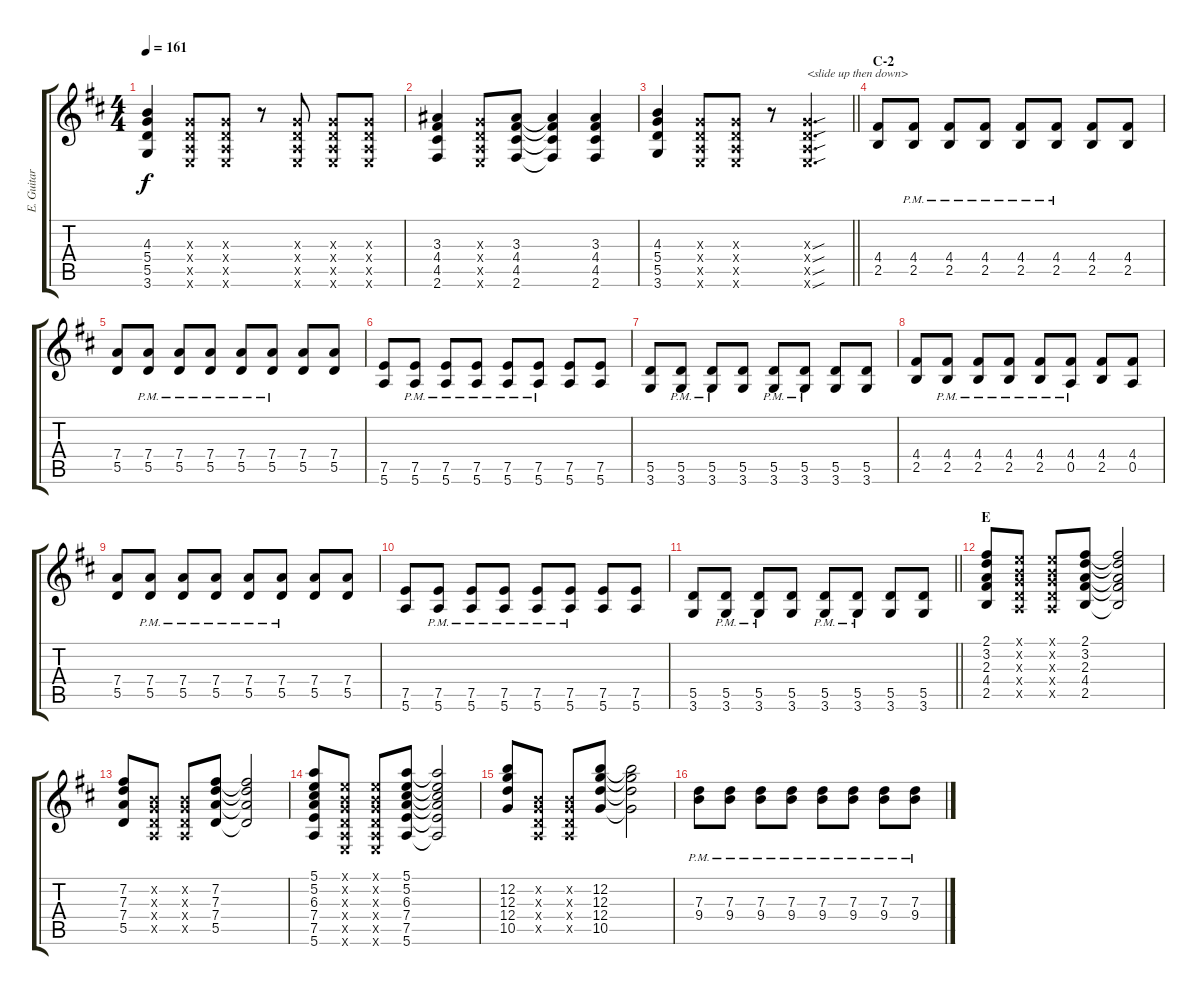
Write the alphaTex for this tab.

\track ("E. Guitar III" "E. Guitar ") {instrument overdrivenguitar}
\staff {score tabs}
\tuning (E4 B3 G3 D3 A2 E2) {hide}
\ts (4 4)
\tempo 161
\clef g2
\ks d
(4.3 5.4 5.5 3.6).4{dy f} (0.3{x} 0.4{x} 0.5{x} 0.6{x}).8 (0.3{x} 0.4{x} 0.5{x} 0.6{x}).8 r.8 (0.3{x} 0.4{x} 0.5{x} 0.6{x}).8 (0.3{x} 0.4{x} 0.5{x} 0.6{x}).8 (0.3{x} 0.4{x} 0.5{x} 0.6{x}).8 |
(3.3 4.4 4.5 2.6).4 (0.3{x} 0.4{x} 0.5{x} 0.6{x}).8 (3.3 4.4 4.5 2.6).8 (3.3{t} 4.4{t} 4.5{t} 2.6{t}).4 (3.3 4.4 4.5 2.6).4 |
\barLineRight lightlight
(4.3 5.4 5.5 3.6).4 (0.3{x} 0.4{x} 0.5{x} 0.6{x}).8 (0.3{x} 0.4{x} 0.5{x} 0.6{x}).8 r.8 (0.3{sou x} 0.4{sou x} 0.5{sou x} 0.6{sou x}).4{d txt "<slide up then down>"} |
\section ("" "C-2")
(4.4 2.5).8 (4.4{pm} 2.5{pm}).8 (4.4{pm} 2.5{pm}).8 (4.4{pm} 2.5{pm}).8 (4.4{pm} 2.5{pm}).8 (4.4{pm} 2.5{pm}).8 (4.4 2.5).8 (4.4 2.5).8 |
(7.4 5.5).8 (7.4{pm} 5.5{pm}).8 (7.4{pm} 5.5{pm}).8 (7.4{pm} 5.5{pm}).8 (7.4{pm} 5.5{pm}).8 (7.4{pm} 5.5{pm}).8 (7.4 5.5).8 (7.4 5.5).8 |
(7.5 5.6).8 (7.5{pm} 5.6{pm}).8 (7.5{pm} 5.6{pm}).8 (7.5{pm} 5.6{pm}).8 (7.5{pm} 5.6{pm}).8 (7.5{pm} 5.6{pm}).8 (7.5 5.6).8 (7.5 5.6).8 |
(5.5 3.6).8 (5.5{pm} 3.6{pm}).8 (5.5{pm} 3.6{pm}).8 (5.5 3.6).8 (5.5{pm} 3.6{pm}).8 (5.5{pm} 3.6{pm}).8 (5.5 3.6).8 (5.5 3.6).8 |
(4.4 2.5).8 (4.4{pm} 2.5{pm}).8 (4.4{pm} 2.5{pm}).8 (4.4{pm} 2.5{pm}).8 (4.4{pm} 2.5{pm}).8 (4.4{pm} 0.5{pm}).8 (4.4 2.5).8 (4.4 0.5).8 |
(7.4 5.5).8 (7.4{pm} 5.5{pm}).8 (7.4{pm} 5.5{pm}).8 (7.4{pm} 5.5{pm}).8 (7.4{pm} 5.5{pm}).8 (7.4{pm} 5.5{pm}).8 (7.4 5.5).8 (7.4 5.5).8 |
(7.5 5.6).8 (7.5{pm} 5.6{pm}).8 (7.5{pm} 5.6{pm}).8 (7.5{pm} 5.6{pm}).8 (7.5{pm} 5.6{pm}).8 (7.5{pm} 5.6{pm}).8 (7.5 5.6).8 (7.5 5.6).8 |
\barLineRight lightlight
(5.5 3.6).8 (5.5{pm} 3.6{pm}).8 (5.5{pm} 3.6{pm}).8 (5.5 3.6).8 (5.5{pm} 3.6{pm}).8 (5.5{pm} 3.6{pm}).8 (5.5 3.6).8 (5.5 3.6).8 |
\section ("" "E")
(2.1 3.2 2.3 4.4 2.5).8 (0.1{x} 0.2{x} 0.3{x} 0.4{x} 0.5{x}).8 (0.1{x} 0.2{x} 0.3{x} 0.4{x} 0.5{x}).8 (2.1 3.2 2.3 4.4 2.5).8 (2.1{t} 3.2{t} 2.3{t} 4.4{t} 2.5{t}).2 |
(7.2 7.3 7.4 5.5).8 (0.2{x} 0.3{x} 0.4{x} 0.5{x}).8 (0.2{x} 0.3{x} 0.4{x} 0.5{x}).8 (7.2 7.3 7.4 5.5).8 (7.2{t} 7.3{t} 7.4{t} 5.5{t}).2 |
(5.1 5.2 6.3 7.4 7.5 5.6).8 (0.1{x} 0.2{x} 0.3{x} 0.4{x} 0.5{x} 0.6{x}).8 (0.1{x} 0.2{x} 0.3{x} 0.4{x} 0.5{x} 0.6{x}).8 (5.1 5.2 6.3 7.4 7.5 5.6).8 (5.1{t} 5.2{t} 6.3{t} 7.4{t} 7.5{t} 5.6{t}).2 |
(12.2 12.3 12.4 10.5).8 (0.2{x} 0.3{x} 0.4{x} 0.5{x}).8 (0.2{x} 0.3{x} 0.4{x} 0.5{x}).8 (12.2 12.3 12.4 10.5).8 (12.2{t} 12.3{t} 12.4{t} 10.5{t}).2 |
(7.3{pm} 9.4{pm}).8 (7.3{pm} 9.4{pm}).8 (7.3{pm} 9.4{pm}).8 (7.3{pm} 9.4{pm}).8 (7.3{pm} 9.4{pm}).8 (7.3{pm} 9.4{pm}).8 (7.3{pm} 9.4{pm}).8 (7.3{pm} 9.4{pm}).8
